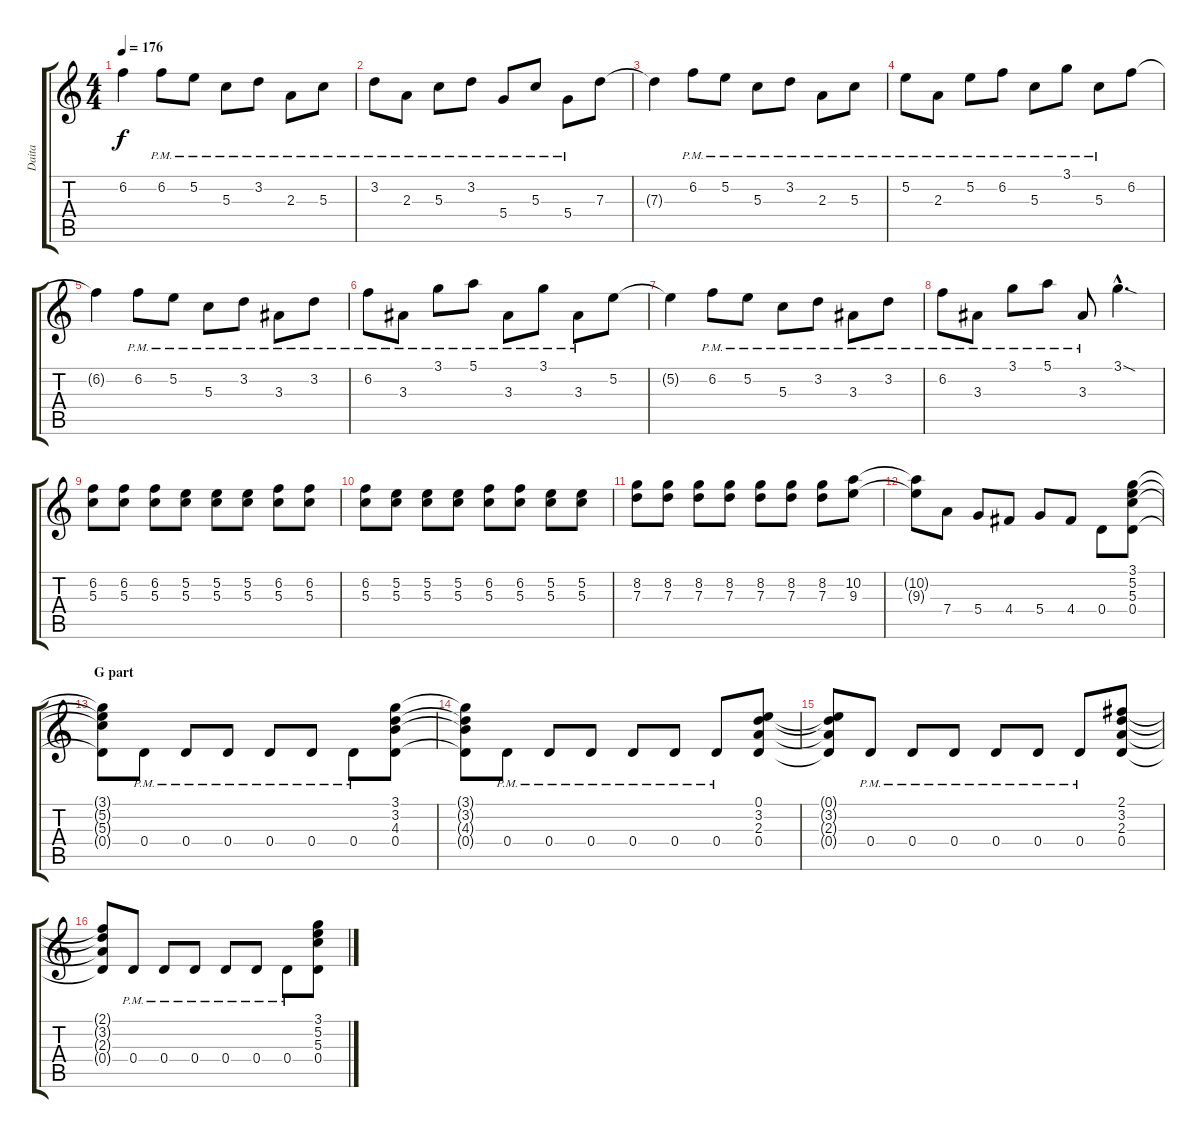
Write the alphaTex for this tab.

\track ("Daita" "Daita") {instrument distortionguitar}
\staff {score tabs}
\tuning (E4 B3 G3 D3 A2 E2) {hide}
\ts (4 4)
\tempo 176
\clef g2
\ks c
6.2{t}.4{dy f} 6.2{pm}.8 5.2{pm}.8 5.3{pm}.8 3.2{pm}.8 2.3{pm}.8 5.3{pm}.8 |
3.2{pm}.8 2.3{pm}.8 5.3{pm}.8 3.2{pm}.8 5.4{pm}.8 5.3{pm}.8 5.4{pm}.8 7.3.8 |
7.3{t}.4 6.2{pm}.8 5.2{pm}.8 5.3{pm}.8 3.2{pm}.8 2.3{pm}.8 5.3{pm}.8 |
5.2{pm}.8 2.3{pm}.8 5.2{pm}.8 6.2{pm}.8 5.3{pm}.8 3.1{pm}.8 5.3{pm}.8 6.2.8 |
6.2{t}.4 6.2{pm}.8 5.2{pm}.8 5.3{pm}.8 3.2{pm}.8 3.3{pm}.8 3.2{pm}.8 |
6.2{pm}.8 3.3{pm}.8 3.1{pm}.8 5.1{pm}.8 3.3{pm}.8 3.1{pm}.8 3.3{pm}.8 5.2.8 |
5.2{t}.4 6.2{pm}.8 5.2{pm}.8 5.3{pm}.8 3.2{pm}.8 3.3{pm}.8 3.2{pm}.8 |
6.2{pm}.8 3.3{pm}.8 3.1{pm}.8 5.1{pm}.8 3.3{pm}.8 3.1{sod hac}.4{d} |
(6.2 5.3).8 (6.2 5.3).8 (6.2 5.3).8 (5.2 5.3).8 (5.2 5.3).8 (5.2 5.3).8 (6.2 5.3).8 (6.2 5.3).8 |
(6.2 5.3).8 (5.2 5.3).8 (5.2 5.3).8 (5.2 5.3).8 (6.2 5.3).8 (6.2 5.3).8 (5.2 5.3).8 (5.2 5.3).8 |
(8.2 7.3).8 (8.2 7.3).8 (8.2 7.3).8 (8.2 7.3).8 (8.2 7.3).8 (8.2 7.3).8 (8.2 7.3).8 (10.2 9.3).8 |
(10.2{t} 9.3{t}).8 7.4.8 5.4.8 4.4.8 5.4.8 4.4.8 0.4.8 (3.1 5.2 5.3 0.4).8 |
\section ("" "G part")
(3.1{t} 5.2{t} 5.3{t} 0.4{t}).8 0.4{pm}.8 0.4{pm}.8 0.4{pm}.8 0.4{pm}.8 0.4{pm}.8 0.4{pm}.8 (3.1 3.2 4.3 0.4).8 |
(3.1{t} 3.2{t} 4.3{t} 0.4{t}).8 0.4{pm}.8 0.4{pm}.8 0.4{pm}.8 0.4{pm}.8 0.4{pm}.8 0.4{pm}.8 (0.1 3.2 2.3 0.4).8 |
(0.1{t} 3.2{t} 2.3{t} 0.4{t}).8 0.4{pm}.8 0.4{pm}.8 0.4{pm}.8 0.4{pm}.8 0.4{pm}.8 0.4{pm}.8 (2.1 3.2 2.3 0.4).8 |
(2.1{t} 3.2{t} 2.3{t} 0.4{t}).8 0.4{pm}.8 0.4{pm}.8 0.4{pm}.8 0.4{pm}.8 0.4{pm}.8 0.4{pm}.8 (3.1 5.2 5.3 0.4).8
